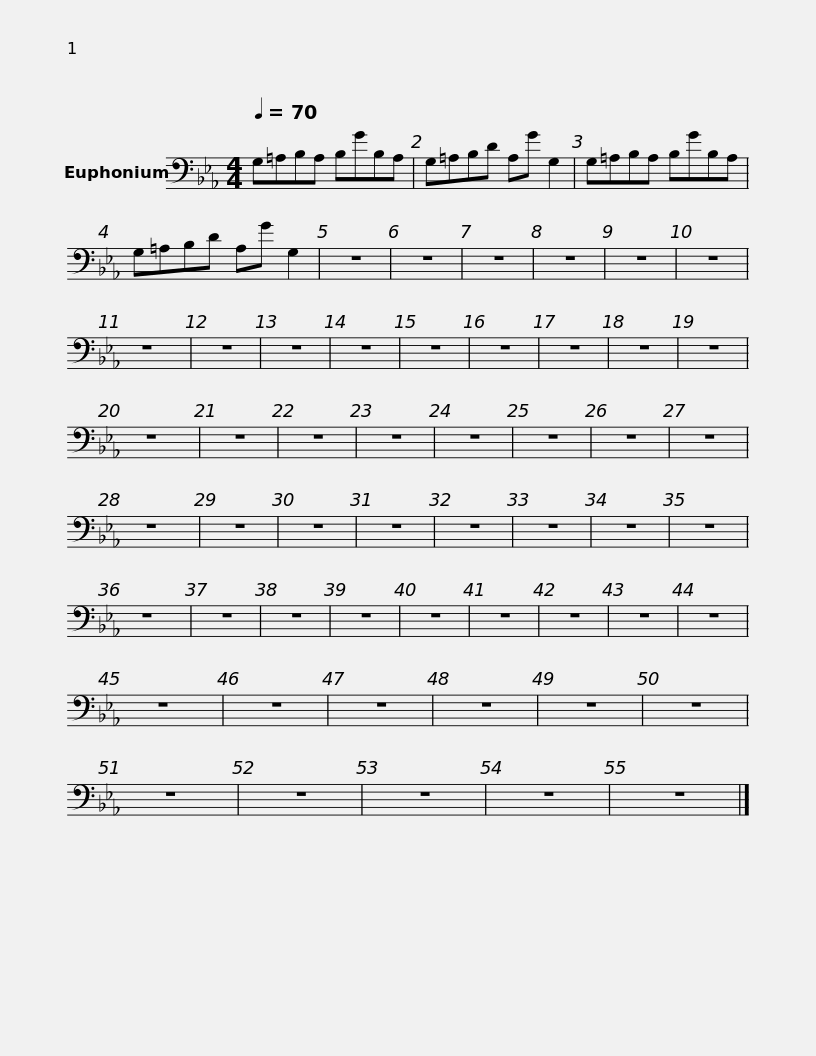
X:1
L:1/8
Q:1/4=70
M:4/4
I:linebreak $
K:Eb
V:1 bass
V:1
 G,=A,B,A, B,GB,A, | G,=A,B,D A,G G,2 | G,=A,B,A, B,GB,A, | G,=A,B,D A,G G,2 | z8 |$ %5
 z8 | z8 | z8 | z8 | z8 | %10
 z8 | z8 | z8 | z8 | z8 | %15
 z8 | z8 | z8 | z8 | z8 | %20
 z8 | z8 |$ z8 | z8 | z8 | %25
 z8 | z8 | z8 | z8 | z8 | %30
 z8 | z8 | z8 | z8 | z8 | %35
 z8 | z8 | z8 | z8 |$ z8 | %40
 z8 | z8 | z8 | z8 | z8 | %45
 z8 | z8 | z8 | z8 | z8 | %50
 z8 | z8 | z8 | z8 | z8 |] %55
